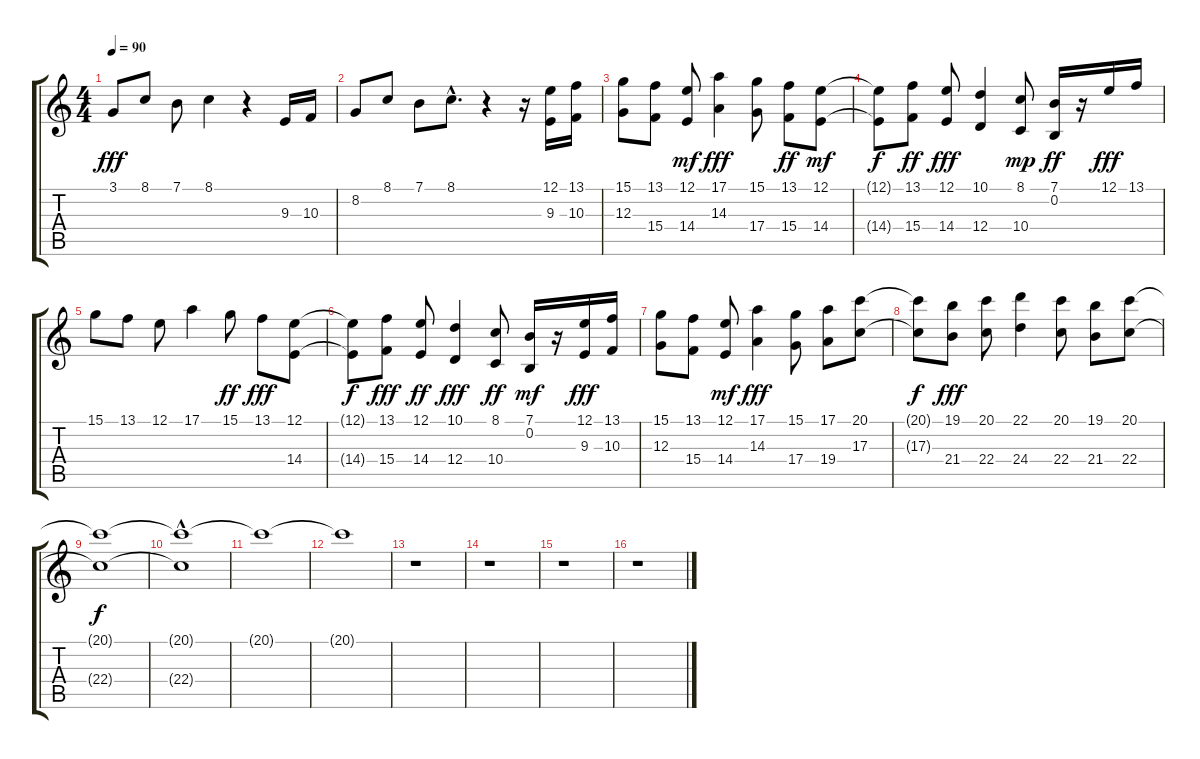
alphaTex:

\track "" {instrument brightacousticpiano}
\staff {score tabs}
\tuning (E4 B3 G3 D3 A2 E2) {hide}
\ts (4 4)
\tempo 90
\clef g2
\ks c
3.1.8{dy fff} 8.1.8 7.1.8 8.1.4 r.4 9.3.16 10.3.16 |
8.2.8 8.1.8 7.1.8 8.1{hac}.8{d} r.4 r.16 (12.1 9.3).16 (13.1 10.3).16 |
(15.1 12.3).8 (13.1 15.4).8 (12.1 14.4).8{dy mf} (17.1 14.3).4{dy fff} (15.1 17.4).8 (13.1 15.4).8{dy ff} (12.1 14.4).8{dy mf} |
(12.1{t} 14.4{t}).8{dy f} (13.1 15.4).8{dy ff} (12.1 14.4).8{dy fff} (10.1 12.4).4 (8.1 10.4).8{dy mp} (7.1 0.2).16{dy ff} r.16 12.1.16{dy fff} 13.1.16 |
15.1.8 13.1.8 12.1.8 17.1.4 15.1.8{dy ff} 13.1.8{dy fff} (12.1 14.4).8 |
(12.1{t} 14.4{t}).8{dy f} (13.1 15.4).8{dy fff} (12.1 14.4).8{dy ff} (10.1 12.4).4{dy fff} (8.1 10.4).8{dy ff} (7.1 0.2).16{dy mf} r.16 (12.1 9.3).16{dy fff} (13.1 10.3).16 |
(15.1 12.3).8 (13.1 15.4).8 (12.1 14.4).8{dy mf} (17.1 14.3).4{dy fff} (15.1 17.4).8 (17.1 19.4).8 (20.1 17.3).8 |
(20.1{t} 17.3{t}).8{dy f} (19.1 21.4).8{dy fff} (20.1 22.4).8 (22.1 24.4).4 (20.1 22.4).8 (19.1 21.4).8 (20.1 22.4).8 |
(20.1{t} 22.4{t}).1{dy f} |
(20.1{t} 22.4{hac t}).1 |
20.1{t}.1 |
20.1{t}.1 |
r.1 |
r.1 |
r.1 |
r.1
